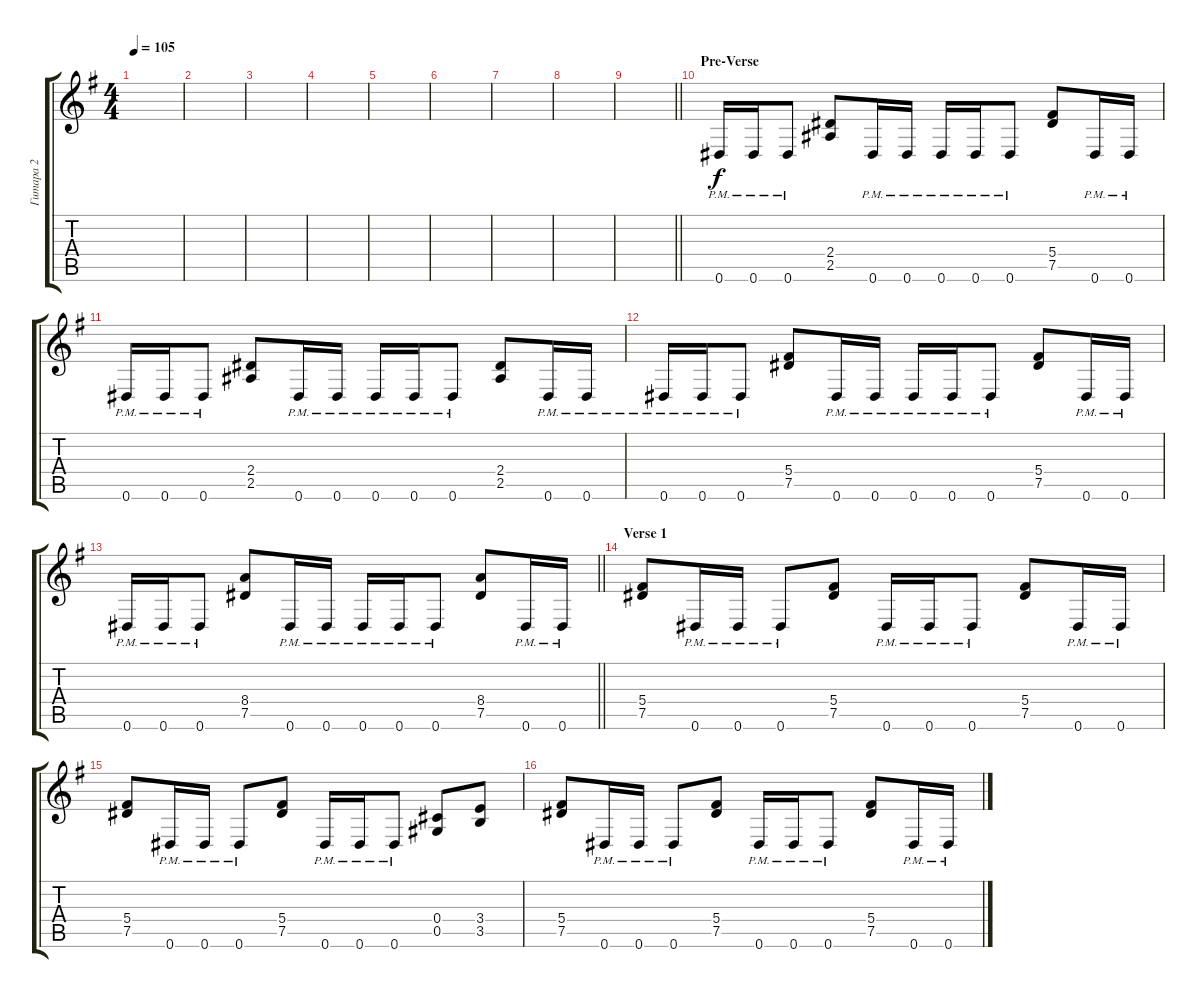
\track ("Гитара 2" "Гитара 2") {instrument distortionguitar}
\staff {score tabs}
\tuning (Eb4 Bb3 Gb3 Db3 Ab2 Eb2) {hide}
\ts (4 4)
\tempo 105
\clef g2
\ks eminor
|
|
|
|
|
|
|
|
\barLineRight lightlight
|
\section ("" "Pre-Verse")
0.6{pm}.16 0.6{pm}.16 0.6{pm}.8 (2.4 2.5).8 0.6{pm}.16 0.6{pm}.16 0.6{pm}.16 0.6{pm}.16 0.6{pm}.8 (5.4 7.5).8 0.6{pm}.16 0.6{pm}.16 |
0.6{pm}.16 0.6{pm}.16 0.6{pm}.8 (2.4 2.5).8 0.6{pm}.16 0.6{pm}.16 0.6{pm}.16 0.6{pm}.16 0.6{pm}.8 (2.4 2.5).8 0.6{pm}.16 0.6{pm}.16 |
0.6{pm}.16 0.6{pm}.16 0.6{pm}.8 (5.4 7.5).8 0.6{pm}.16 0.6{pm}.16 0.6{pm}.16 0.6{pm}.16 0.6{pm}.8 (5.4 7.5).8 0.6{pm}.16 0.6{pm}.16 |
\barLineRight lightlight
0.6{pm}.16 0.6{pm}.16 0.6{pm}.8 (8.4 7.5).8 0.6{pm}.16 0.6{pm}.16 0.6{pm}.16 0.6{pm}.16 0.6{pm}.8 (8.4 7.5).8 0.6{pm}.16 0.6{pm}.16 |
\section ("" "Verse 1")
(5.4 7.5).8 0.6{pm}.16 0.6{pm}.16 0.6{pm}.8 (5.4 7.5).8 0.6{pm}.16 0.6{pm}.16 0.6{pm}.8 (5.4 7.5).8 0.6{pm}.16 0.6{pm}.16 |
(5.4 7.5).8 0.6{pm}.16 0.6{pm}.16 0.6{pm}.8 (5.4 7.5).8 0.6{pm}.16 0.6{pm}.16 0.6{pm}.8 (0.4 0.5).8 (3.4 3.5).8 |
(5.4 7.5).8 0.6{pm}.16 0.6{pm}.16 0.6{pm}.8 (5.4 7.5).8 0.6{pm}.16 0.6{pm}.16 0.6{pm}.8 (5.4 7.5).8 0.6{pm}.16 0.6{pm}.16
